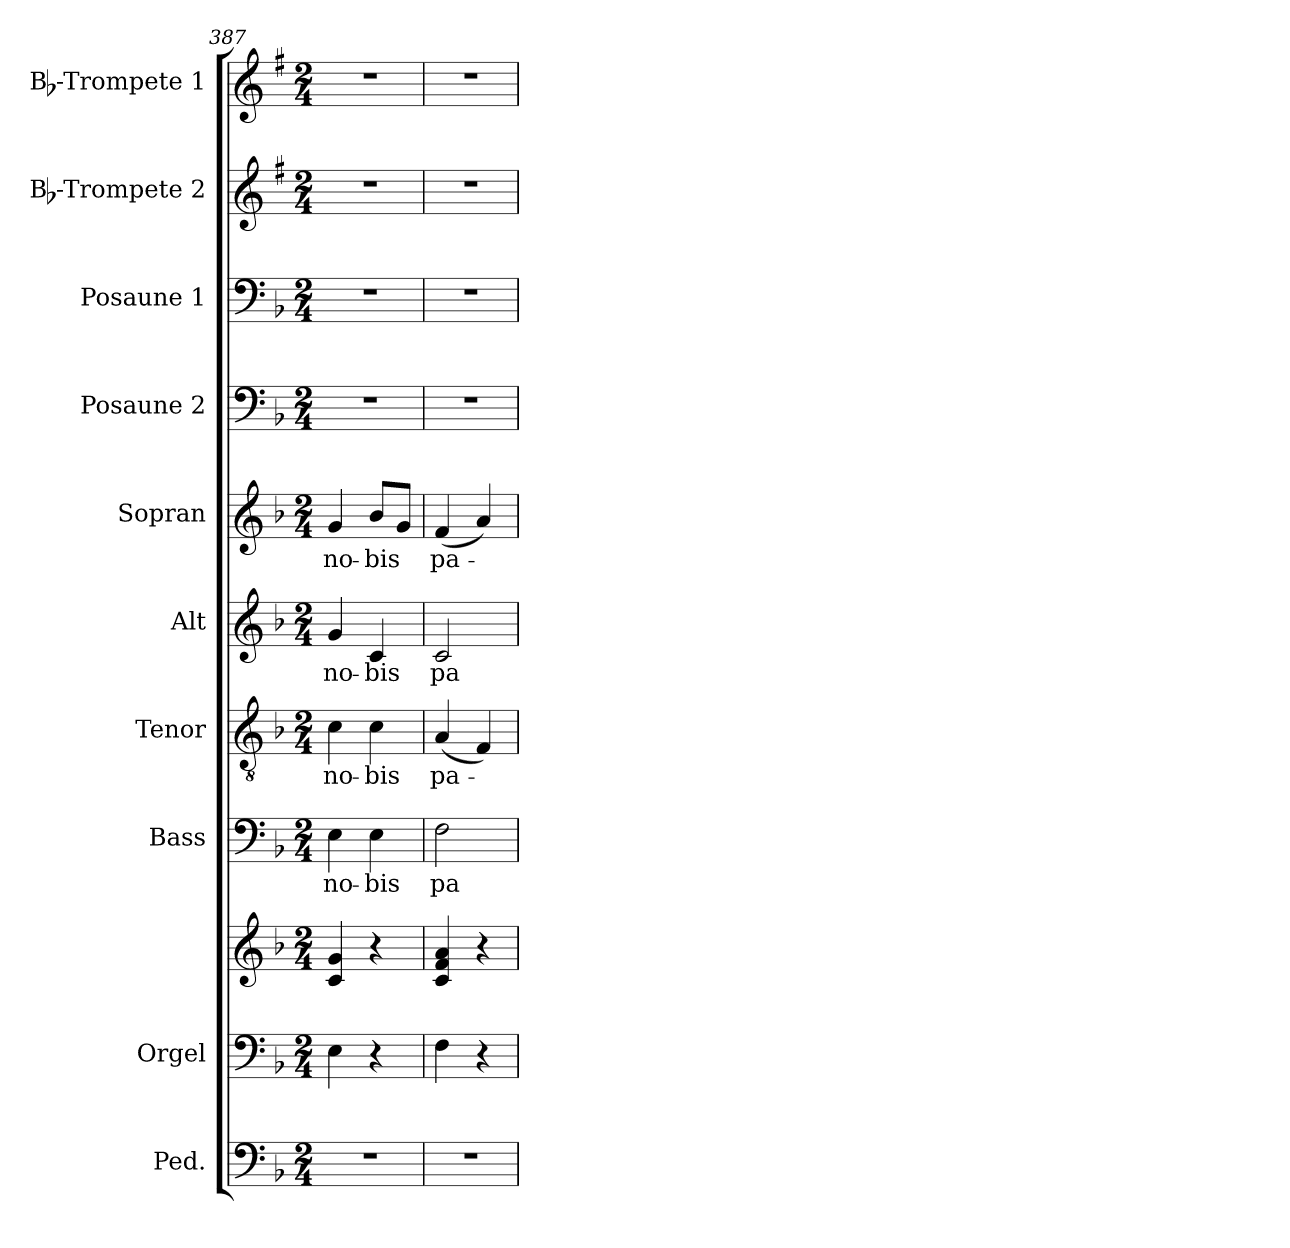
**kern	**kern	**kern	**kern	**text	**kern	**text	**kern	**text	**kern	**text	**kern	**kern	**kern	**kern
*part10	*part9	*part9	*part8	*part8	*part7	*part7	*part6	*part6	*part5	*part5	*part4	*part3	*part2	*part1
*staff11	*staff10	*staff9	*staff8	*staff8	*staff7	*staff7	*staff6	*staff6	*staff5	*staff5	*staff4	*staff3	*staff2	*staff1
*I"Ped.	*I"Orgel	*	*I"Bass	*	*I"Tenor	*	*I"Alt	*	*I"Sopran	*	*I"Posaune 2	*I"Posaune 1	*I"Bb-Trompete 2	*I"Bb-Trompete 1
*	*I'Org.	*	*I'B.	*	*I'T.	*	*I'A.	*	*I'S.	*	*I'Pos. 2	*I'Pos. 1	*I'Bb Trp. 2	*I'Bb Trp. 1
*clefF4	*clefF4	*clefG2	*clefF4	*	*clefGv2	*	*clefG2	*	*clefG2	*	*clefF4	*clefF4	*clefG2	*clefG2
*ITrd7c12	*	*	*	*	*	*	*	*	*	*	*	*	*ITrd1c2	*ITrd1c2
*k[b-]	*k[b-]	*k[b-]	*k[b-]	*	*k[b-]	*	*k[b-]	*	*k[b-]	*	*k[b-]	*k[b-]	*k[b-]	*k[b-]
*F:	*F:	*F:	*F:	*	*F:	*	*F:	*	*F:	*	*F:	*F:	*F:	*F:
*M2/4	*M2/4	*M2/4	*M2/4	*	*M2/4	*	*M2/4	*	*M2/4	*	*M2/4	*M2/4	*M2/4	*M2/4
=387	=387	=387	=387	=387	=387	=387	=387	=387	=387	=387	=387	=387	=387	=387
!	!	!	!	!LO:LY:b	!	!LO:LY:b	!	!LO:LY:b	!	!LO:LY:b	!	!	!	!
2r	4E\	4c/ 4g/	4E\	no-	4c\	no-	4g/	no-	4g/	no-	2r	2r	2r	2r
!	!	!	!	!LO:LY:b	!	!LO:LY:b	!	!LO:LY:b	!	!LO:LY:b	!	!	!	!
.	4r	4r	4E\	-bis	4c\	-bis	4c/	-bis	8b-/L	-bis	.	.	.	.
.	.	.	.	.	.	.	.	.	8g/J	.	.	.	.	.
=388	=388	=388	=388	=388	=388	=388	=388	=388	=388	=388	=388	=388	=388	=388
!	!	!	!	!LO:LY:b	!	!LO:LY:b	!	!LO:LY:b	!	!LO:LY:b	!	!	!	!
2r	4F\	4c/ 4f/ 4a/	2F\	pa-	(<4A/	pa-	2c/	pa-	(<4f/	pa-	2r	2r	2r	2r
.	4r	4r	.	.	4F/)	.	.	.	4a/)	.	.	.	.	.
=	=	=	=	=	=	=	=	=	=	=	=	=	=	=
*-	*-	*-	*-	*-	*-	*-	*-	*-	*-	*-	*-	*-	*-	*-
